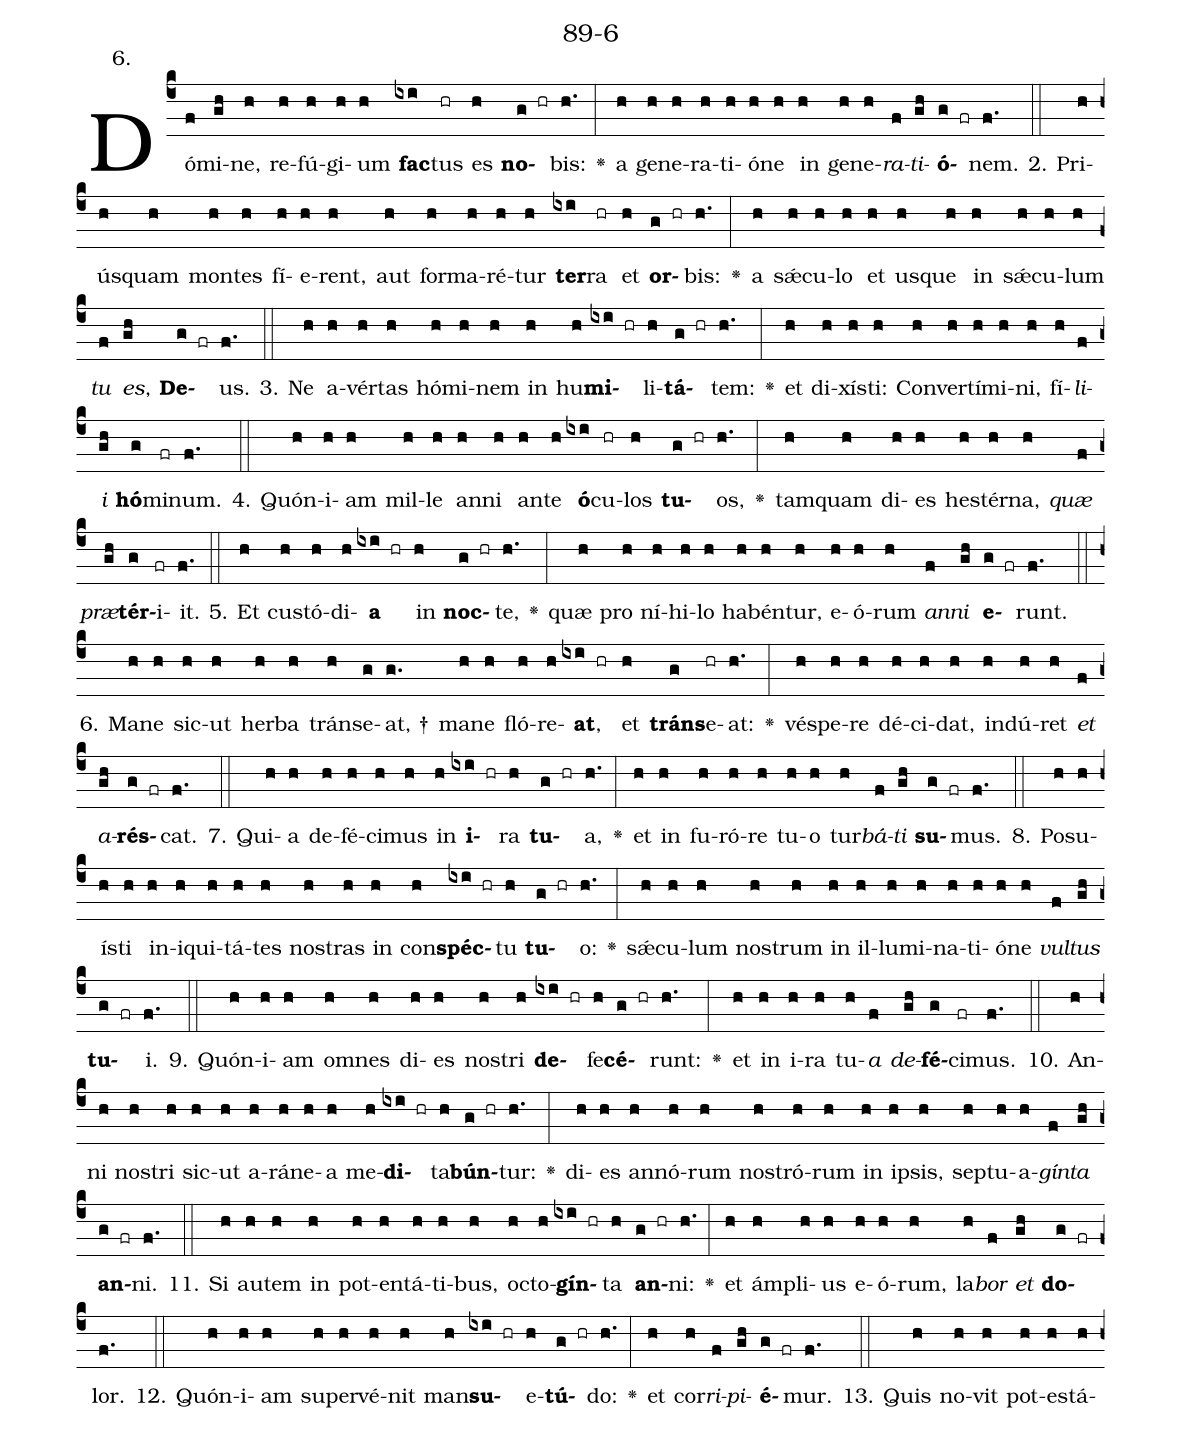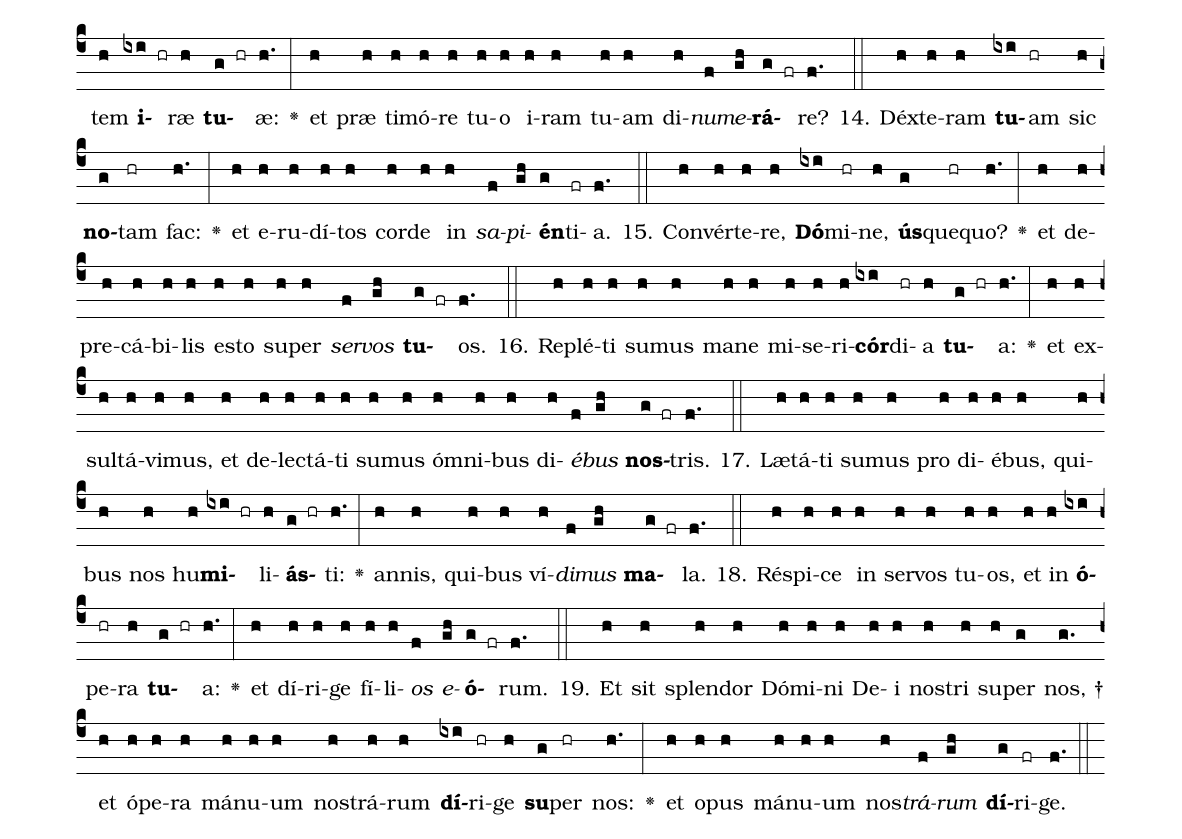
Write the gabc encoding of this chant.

name: 89-6;
annotation: 6.;
%%
(c4)Dó(f)mi(gh)ne,(h) re(h)fú(h)gi(h)um(h) <b>fac</b>(ixi)tus(hr) es(h) <b>no</b>(g hr)bis:(h.) <v>\greheightstar</v>(:) a(h) ge(h)ne(h)ra(h)ti(h)ó(h)ne(h) in(h) ge(h)ne(h)<i>ra</i>(f)<i>ti</i>(gh)<b>ó</b>(g fr)nem.(f.) (::)
2. Pri(h)ús(h)quam(h) mon(h)tes(h) fí(h)e(h)rent,(h) aut(h) for(h)ma(h)ré(h)tur(h) <b>ter</b>(ixi)ra(hr) et(h) <b>or</b>(g hr)bis:(h.) <v>\greheightstar</v>(:) a(h) sǽ(h)cu(h)lo(h) et(h) us(h)que(h) in(h) sǽ(h)cu(h)lum(h) <i>tu</i>(f) <i>es</i>,(gh) <b>De</b>(g fr)us.(f.) (::)
3. Ne(h) a(h)vér(h)tas(h) hó(h)mi(h)nem(h) in(h) hu(h)<b>mi</b>(ixi hr)li(h)<b>tá</b>(g hr)tem:(h.) <v>\greheightstar</v>(:) et(h) di(h)xís(h)ti:(h) Con(h)ver(h)tí(h)mi(h)ni,(h) fí(h)<i>li</i>(f)<i>i</i>(gh) <b>hó</b>(g)mi(fr)num.(f.) (::)
4. Quón(h)i(h)am(h) mil(h)le(h) an(h)ni(h) an(h)te(h) <b>ó</b>(ixi)cu(hr)los(h) <b>tu</b>(g hr)os,(h.) <v>\greheightstar</v>(:) tam(h)quam(h) di(h)es(h) hes(h)tér(h)na,(h) <i>quæ</i>(f) <i>præ</i>(gh)<b>tér</b>(g)i(fr)it.(f.) (::)
5. Et(h) cus(h)tó(h)di(h)<b>a</b>(ixi hr) in(h) <b>noc</b>(g hr)te,(h.) <v>\greheightstar</v>(:) quæ(h) pro(h) ní(h)hi(h)lo(h) ha(h)bén(h)tur,(h) e(h)ó(h)rum(h) <i>an</i>(f)<i>ni</i>(gh) <b>e</b>(g fr)runt.(f.) (::)
6. Ma(h)ne(h) sic(h)ut(h) her(h)ba(h) tráns(h)e(g)at, †(g.) ma(h)ne(h) fló(h)re(h)<b>at</b>,(ixi hr) et(h) <b>tráns</b>(g)e(hr)at:(h.) <v>\greheightstar</v>(:) vés(h)pe(h)re(h) dé(h)ci(h)dat,(h) in(h)dú(h)ret(h) <i>et</i>(f) <i>a</i>(gh)<b>rés</b>(g fr)cat.(f.) (::)
7. Qui(h)a(h) de(h)fé(h)ci(h)mus(h) in(h) <b>i</b>(ixi hr)ra(h) <b>tu</b>(g hr)a,(h.) <v>\greheightstar</v>(:) et(h) in(h) fu(h)ró(h)re(h) tu(h)o(h) tur(h)<i>bá</i>(f)<i>ti</i>(gh) <b>su</b>(g fr)mus.(f.) (::)
8. Po(h)su(h)ís(h)ti(h) in(h)i(h)qui(h)tá(h)tes(h) nos(h)tras(h) in(h) con(h)<b>spéc</b>(ixi hr)tu(h) <b>tu</b>(g hr)o:(h.) <v>\greheightstar</v>(:) sǽ(h)cu(h)lum(h) nos(h)trum(h) in(h) il(h)lu(h)mi(h)na(h)ti(h)ó(h)ne(h) <i>vul</i>(f)<i>tus</i>(gh) <b>tu</b>(g fr)i.(f.) (::)
9. Quón(h)i(h)am(h) om(h)nes(h) di(h)es(h) nos(h)tri(h) <b>de</b>(ixi hr)fe(h)<b>cé</b>(g hr)runt:(h.) <v>\greheightstar</v>(:) et(h) in(h) i(h)ra(h) tu(h)<i>a</i>(f) <i>de</i>(gh)<b>fé</b>(g)ci(fr)mus.(f.) (::)
10. An(h)ni(h) nos(h)tri(h) sic(h)ut(h) a(h)rá(h)ne(h)a(h) me(h)<b>di</b>(ixi hr)ta(h)<b>bún</b>(g hr)tur:(h.) <v>\greheightstar</v>(:) di(h)es(h) an(h)nó(h)rum(h) nos(h)tró(h)rum(h) in(h) ip(h)sis,(h) sep(h)tu(h)a(h)<i>gín</i>(f)<i>ta</i>(gh) <b>an</b>(g fr)ni.(f.) (::)
11. Si(h) au(h)tem(h) in(h) pot(h)en(h)tá(h)ti(h)bus,(h) oc(h)to(h)<b>gín</b>(ixi hr)ta(h) <b>an</b>(g hr)ni:(h.) <v>\greheightstar</v>(:) et(h) ám(h)pli(h)us(h) e(h)ó(h)rum,(h) la(h)<i>bor</i>(f) <i>et</i>(gh) <b>do</b>(g fr)lor.(f.) (::)
12. Quón(h)i(h)am(h) su(h)per(h)vé(h)nit(h) man(h)<b>su</b>(ixi hr)e(h)<b>tú</b>(g hr)do:(h.) <v>\greheightstar</v>(:) et(h) cor(h)<i>ri</i>(f)<i>pi</i>(gh)<b>é</b>(g fr)mur.(f.) (::)
13. Quis(h) no(h)vit(h) pot(h)es(h)tá(h)tem(h) <b>i</b>(ixi hr)ræ(h) <b>tu</b>(g hr)æ:(h.) <v>\greheightstar</v>(:) et(h) præ(h) ti(h)mó(h)re(h) tu(h)o(h) i(h)ram(h) tu(h)am(h) di(h)<i>nu</i>(f)<i>me</i>(gh)<b>rá</b>(g fr)re?(f.) (::)
14. Déx(h)te(h)ram(h) <b>tu</b>(ixi)am(hr) sic(h) <b>no</b>(g)tam(hr) fac:(h.) <v>\greheightstar</v>(:) et(h) e(h)ru(h)dí(h)tos(h) cor(h)de(h) in(h) <i>sa</i>(f)<i>pi</i>(gh)<b>én</b>(g)ti(fr)a.(f.) (::)
15. Con(h)vér(h)te(h)re,(h) <b>Dó</b>(ixi)mi(hr)ne,(h) <b>ús</b>(g)que(hr)quo?(h.) <v>\greheightstar</v>(:) et(h) de(h)pre(h)cá(h)bi(h)lis(h) es(h)to(h) su(h)per(h) <i>ser</i>(f)<i>vos</i>(gh) <b>tu</b>(g fr)os.(f.) (::)
16. Re(h)plé(h)ti(h) su(h)mus(h) ma(h)ne(h) mi(h)se(h)ri(h)<b>cór</b>(ixi)di(hr)a(h) <b>tu</b>(g hr)a:(h.) <v>\greheightstar</v>(:) et(h) ex(h)sul(h)tá(h)vi(h)mus,(h) et(h) de(h)lec(h)tá(h)ti(h) su(h)mus(h) óm(h)ni(h)bus(h) di(h)<i>é</i>(f)<i>bus</i>(gh) <b>nos</b>(g fr)tris.(f.) (::)
17. Læ(h)tá(h)ti(h) su(h)mus(h) pro(h) di(h)é(h)bus,(h) qui(h)bus(h) nos(h) hu(h)<b>mi</b>(ixi hr)li(h)<b>ás</b>(g hr)ti:(h.) <v>\greheightstar</v>(:) an(h)nis,(h) qui(h)bus(h) ví(h)<i>di</i>(f)<i>mus</i>(gh) <b>ma</b>(g fr)la.(f.) (::)
18. Ré(h)spi(h)ce(h) in(h) ser(h)vos(h) tu(h)os,(h) et(h) in(h) <b>ó</b>(ixi)pe(hr)ra(h) <b>tu</b>(g hr)a:(h.) <v>\greheightstar</v>(:) et(h) dí(h)ri(h)ge(h) fí(h)li(h)<i>os</i>(f) <i>e</i>(gh)<b>ó</b>(g fr)rum.(f.) (::)
19. Et(h) sit(h) splen(h)dor(h) Dó(h)mi(h)ni(h) De(h)i(h) nos(h)tri(h) su(h)per(g) nos, †(g.) et(h) ó(h)pe(h)ra(h) má(h)nu(h)um(h) nos(h)trá(h)rum(h) <b>dí</b>(ixi)ri(hr)ge(h) <b>su</b>(g)per(hr) nos:(h.) <v>\greheightstar</v>(:) et(h) o(h)pus(h) má(h)nu(h)um(h) nos(h)<i>trá</i>(f)<i>rum</i>(gh) <b>dí</b>(g)ri(fr)ge.(f.) (::)
